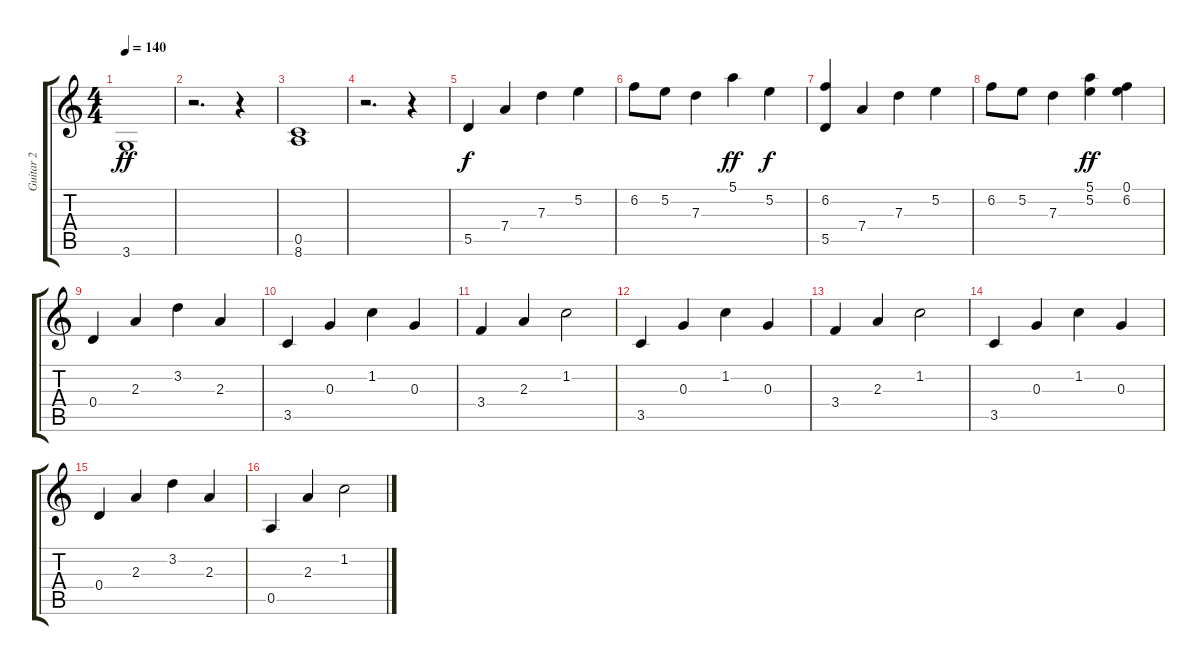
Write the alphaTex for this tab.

\track ("Guitar 2" "Guitar 2") {instrument acousticguitarsteel}
\staff {score tabs}
\tuning (E4 B3 G3 D3 A2 E2) {hide}
\ts (4 4)
\tempo 140
\clef g2
\ks c
3.6.1{dy ff} |
r.2{d} r.4 |
(0.5 8.6).1 |
r.2{d} r.4 |
5.5.4{dy f} 7.4.4 7.3.4 5.2.4 |
6.2.8 5.2.8 7.3.4 5.1.4{dy ff} 5.2.4{dy f} |
(6.2 5.5).4 7.4.4 7.3.4 5.2.4 |
6.2.8 5.2.8 7.3.4 (5.1 5.2).4{dy ff} (0.1 6.2).4 |
0.4.4 2.3.4 3.2.4 2.3.4 |
3.5.4 0.3.4 1.2.4 0.3.4 |
3.4.4 2.3.4 1.2.2 |
3.5.4 0.3.4 1.2.4 0.3.4 |
3.4.4 2.3.4 1.2.2 |
3.5.4 0.3.4 1.2.4 0.3.4 |
0.4.4 2.3.4 3.2.4 2.3.4 |
0.5.4 2.3.4 1.2.2
